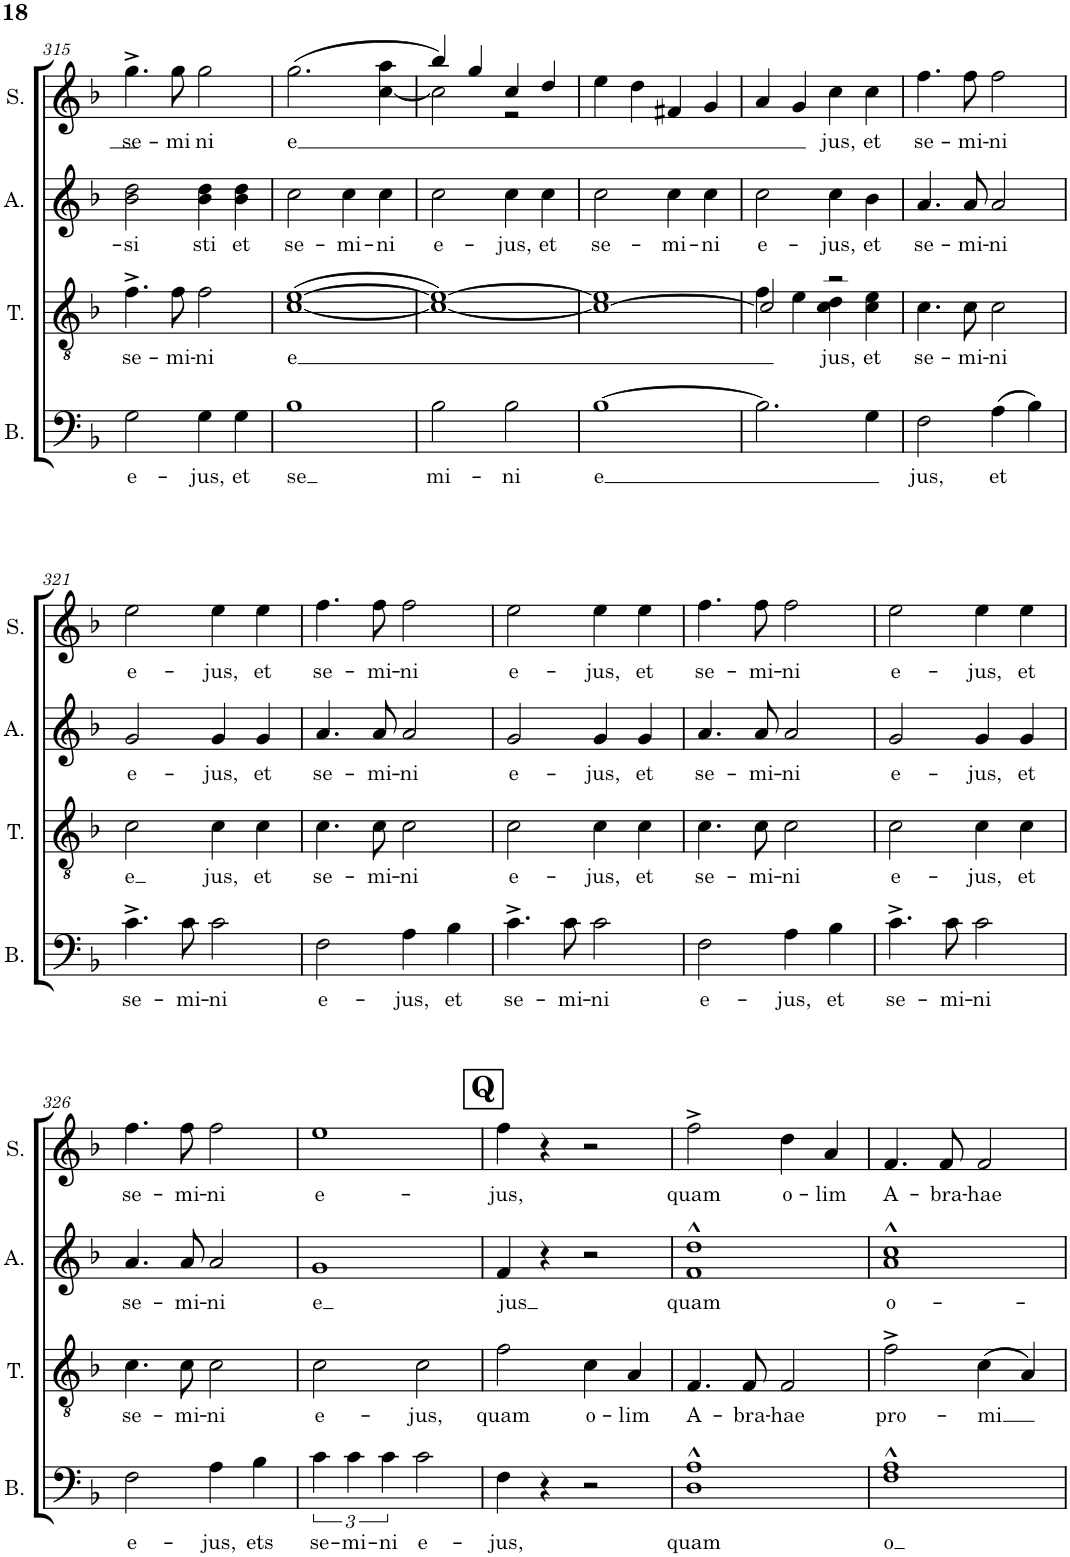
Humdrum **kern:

**kern	**text	**kern	**text	**kern	**text	**kern	**text
*part4	*part4	*part3	*part3	*part2	*part2	*part1	*part1
*staff4	*staff4	*staff3	*staff3	*staff2	*staff2	*staff1	*staff1
*I"Bass	*	*I"Tenor	*	*I"Alto	*	*I"Soprano	*
*I'B.	*	*I'T.	*	*I'A.	*	*I'S.	*
!!LO:PB:g=z
*clefF4	*	*clefGv2	*	*clefG2	*	*clefG2	*
*k[b-]	*	*k[b-]	*	*k[b-]	*	*k[b-]	*
*M2/2	*	*M2/2	*	*M2/2	*	*M2/2	*
*met(c|)	*	*met(c|)	*	*met(c|)	*	*met(c|)	*
=315	=315	=315	=315	=315	=315	=315	=315
!	!LO:LY:b	!	!LO:LY:b	!	!LO:LY:b	!	!LO:LY:b
2G\	e-	4.f^\	se-	2b-\ 2dd\	-si	4.gg^\	se-
!	!	!	!LO:LY:b	!	!	!	!LO:LY:b
.	.	8f\	-mi-	.	.	8gg\	-mi
!	!LO:LY:b	!	!LO:LY:b	!	!LO:LY:b	!	!LO:LY:b
4G\	-jus,	2f\	-ni	4b-\ 4dd\	sti	2gg\	ni
!	!LO:LY:b	!	!	!	!LO:LY:b	!	!
4G\	et	.	.	4b-\ 4dd\	et	.	.
=316	=316	=316	=316	=316	=316	=316	=316
!	!LO:LY:b	!	!LO:LY:b	!	!LO:LY:b	!	!LO:LY:b
1B-	se	([1c [1e	e	2cc\	se-	(2.gg\	e
!	!	!	!	!	!LO:LY:b	!	!
.	.	.	.	4cc\	-mi-	.	.
!	!	!	!	!	!LO:LY:b	!	!
.	.	.	.	4cc\	-ni	[4cc\ 4aa\	.
=317	=317	=317	=317	=317	=317	=317	=317
!	!LO:LY:b	!	!	!	!LO:LY:b	!	!
*	*	*	*	*	*	*^	*
2B-\	mi-	1c_ 1e_)	.	2cc\	e-	4bb-/)	2cc\]	.
.	.	.	.	.	.	4gg/	.	.
!	!LO:LY:b	!	!	!	!LO:LY:b	!	!	!
2B-\	-ni	.	.	4cc\	-jus,	4cc/	2r	.
!	!	!	!	!	!LO:LY:b	!	!	!
.	.	.	.	4cc\	et	4dd/	.	.
*	*	*	*	*	*	*v	*v	*
=318	=318	=318	=318	=318	=318	=318	=318
!	!LO:LY:b	!	!	!	!LO:LY:b	!	!
[1B-	e	1c_ 1e]	.	2cc\	se-	4ee\	.
.	.	.	.	.	.	4dd\	.
!	!	!	!	!	!LO:LY:b	!	!
.	.	.	.	4cc\	-mi-	4f#X/	.
!	!	!	!	!	!LO:LY:b	!	!
.	.	.	.	4cc\	-ni	4g/	.
=319	=319	=319	=319	=319	=319	=319	=319
*	*	*^	*	*	*	*	*
!	!	!	!	!	!	!LO:LY:b	!	!
2.B-\]	.	2c/]	4f\	.	2cc\	e-	4a/	.
.	.	.	4e\	.	.	.	4g/	.
!	!	!	!	!LO:LY:b	!	!LO:LY:b	!	!LO:LY:b
.	.	2r	4c\ 4d\	jus,	4cc\	-jus,	4cc\	jus,
!	!	!	!	!LO:LY:b	!	!LO:LY:b	!	!LO:LY:b
4G\	.	.	4c\ 4e\	et	4b-\	et	4cc\	et
=320	=320	=320	=320	=320	=320	=320	=320	=320
!	!LO:LY:b	!	!	!LO:LY:b	!	!LO:LY:b	!	!LO:LY:b
*	*	*v	*v	*	*	*	*	*
2F\	jus,	4.c\	se-	4.a/	se-	4.ff\	se-
!	!	!	!LO:LY:b	!	!LO:LY:b	!	!LO:LY:b
.	.	8c\	-mi-	8a/	-mi-	8ff\	-mi-
!	!LO:LY:b	!	!LO:LY:b	!	!LO:LY:b	!	!LO:LY:b
(4A\	et	2c\	-ni	2a/	-ni	2ff\	-ni
4B-\)	.	.	.	.	.	.	.
!!LO:LB:g=z
=321	=321	=321	=321	=321	=321	=321	=321
!	!LO:LY:b	!	!LO:LY:b	!	!LO:LY:b	!	!LO:LY:b
4.c^\	se-	2c\	e	2g/	e-	2ee\	e-
!	!LO:LY:b	!	!	!	!	!	!
8c\	-mi-	.	.	.	.	.	.
!	!LO:LY:b	!	!LO:LY:b	!	!LO:LY:b	!	!LO:LY:b
2c\	-ni	4c\	jus,	4g/	-jus,	4ee\	-jus,
!	!	!	!LO:LY:b	!	!LO:LY:b	!	!LO:LY:b
.	.	4c\	et	4g/	et	4ee\	et
=322	=322	=322	=322	=322	=322	=322	=322
!	!LO:LY:b	!	!LO:LY:b	!	!LO:LY:b	!	!LO:LY:b
2F\	e-	4.c\	se-	4.a/	se-	4.ff\	se-
!	!	!	!LO:LY:b	!	!LO:LY:b	!	!LO:LY:b
.	.	8c\	-mi-	8a/	-mi-	8ff\	-mi-
!	!LO:LY:b	!	!LO:LY:b	!	!LO:LY:b	!	!LO:LY:b
4A\	-jus,	2c\	-ni	2a/	-ni	2ff\	-ni
!	!LO:LY:b	!	!	!	!	!	!
4B-\	et	.	.	.	.	.	.
=323	=323	=323	=323	=323	=323	=323	=323
!	!LO:LY:b	!	!LO:LY:b	!	!LO:LY:b	!	!LO:LY:b
4.c^\	se-	2c\	e-	2g/	e-	2ee\	e-
!	!LO:LY:b	!	!	!	!	!	!
8c\	-mi-	.	.	.	.	.	.
!	!LO:LY:b	!	!LO:LY:b	!	!LO:LY:b	!	!LO:LY:b
2c\	-ni	4c\	-jus,	4g/	-jus,	4ee\	-jus,
!	!	!	!LO:LY:b	!	!LO:LY:b	!	!LO:LY:b
.	.	4c\	et	4g/	et	4ee\	et
=324	=324	=324	=324	=324	=324	=324	=324
!	!LO:LY:b	!	!LO:LY:b	!	!LO:LY:b	!	!LO:LY:b
2F\	e-	4.c\	se-	4.a/	se-	4.ff\	se-
!	!	!	!LO:LY:b	!	!LO:LY:b	!	!LO:LY:b
.	.	8c\	-mi-	8a/	-mi-	8ff\	-mi-
!	!LO:LY:b	!	!LO:LY:b	!	!LO:LY:b	!	!LO:LY:b
4A\	-jus,	2c\	-ni	2a/	-ni	2ff\	-ni
!	!LO:LY:b	!	!	!	!	!	!
4B-\	et	.	.	.	.	.	.
=325	=325	=325	=325	=325	=325	=325	=325
!	!LO:LY:b	!	!LO:LY:b	!	!LO:LY:b	!	!LO:LY:b
4.c^\	se-	2c\	e-	2g/	e-	2ee\	e-
!	!LO:LY:b	!	!	!	!	!	!
8c\	-mi-	.	.	.	.	.	.
!	!LO:LY:b	!	!LO:LY:b	!	!LO:LY:b	!	!LO:LY:b
2c\	-ni	4c\	-jus,	4g/	-jus,	4ee\	-jus,
!	!	!	!LO:LY:b	!	!LO:LY:b	!	!LO:LY:b
.	.	4c\	et	4g/	et	4ee\	et
!!LO:LB:g=z
=326	=326	=326	=326	=326	=326	=326	=326
!	!LO:LY:b	!	!LO:LY:b	!	!LO:LY:b	!	!LO:LY:b
2F\	e-	4.c\	se-	4.a/	se-	4.ff\	se-
!	!	!	!LO:LY:b	!	!LO:LY:b	!	!LO:LY:b
.	.	8c\	-mi-	8a/	-mi-	8ff\	-mi-
!	!LO:LY:b	!	!LO:LY:b	!	!LO:LY:b	!	!LO:LY:b
4A\	-jus,	2c\	-ni	2a/	-ni	2ff\	-ni
!	!LO:LY:b	!	!	!	!	!	!
4B-\	ets	.	.	.	.	.	.
=327	=327	=327	=327	=327	=327	=327	=327
!	!LO:LY:b	!	!LO:LY:b	!	!LO:LY:b	!	!LO:LY:b
6c\	se-	2c\	e-	1g	e	1ee	e-
!	!LO:LY:b	!	!	!	!	!	!
6c\	-mi-	.	.	.	.	.	.
!	!LO:LY:b	!	!	!	!	!	!
6c\	-ni	.	.	.	.	.	.
!	!LO:LY:b	!	!LO:LY:b	!	!	!	!
2c\	e-	2c\	-jus,	.	.	.	.
!!LO:REH:place=s1:a:B:cj:fs=14:t=Q
=328	=328	=328	=328	=328	=328	=328	=328
!	!LO:LY:b	!	!LO:LY:b	!	!LO:LY:b	!	!LO:LY:b
4F\	-jus,	2f\	quam	4f/	jus	4ff\	-jus,
4r	.	.	.	4r	.	4r	.
!	!	!	!LO:LY:b	!	!	!	!
2r	.	4c\	o-	2r	.	2r	.
!	!	!	!LO:LY:b	!	!	!	!
.	.	4A/	-lim	.	.	.	.
=329	=329	=329	=329	=329	=329	=329	=329
!	!LO:LY:b	!	!LO:LY:b	!	!LO:LY:b	!	!LO:LY:b
1D^^ 1A^^	quam	4.F/	A-	1f^^ 1dd^^	quam	2ff^\	quam
!	!	!	!LO:LY:b	!	!	!	!
.	.	8F/	-bra-	.	.	.	.
!	!	!	!LO:LY:b	!	!	!	!LO:LY:b
.	.	2F/	-hae	.	.	4dd\	o-
!	!	!	!	!	!	!	!LO:LY:b
.	.	.	.	.	.	4a/	-lim
=330	=330	=330	=330	=330	=330	=330	=330
!	!LO:LY:b	!	!LO:LY:b	!	!LO:LY:b	!	!LO:LY:b
1F^^ 1A^^	o	2f^\	pro-	1a^^ 1cc^^	o-	4.f/	A-
!	!	!	!	!	!	!	!LO:LY:b
.	.	.	.	.	.	8f/	-bra-
!	!	!	!LO:LY:b	!	!	!	!LO:LY:b
.	.	(4c\	-mi	.	.	2f/	-hae
.	.	4A/)	.	.	.	.	.
=	=	=	=	=	=	=	=
*-	*-	*-	*-	*-	*-	*-	*-
